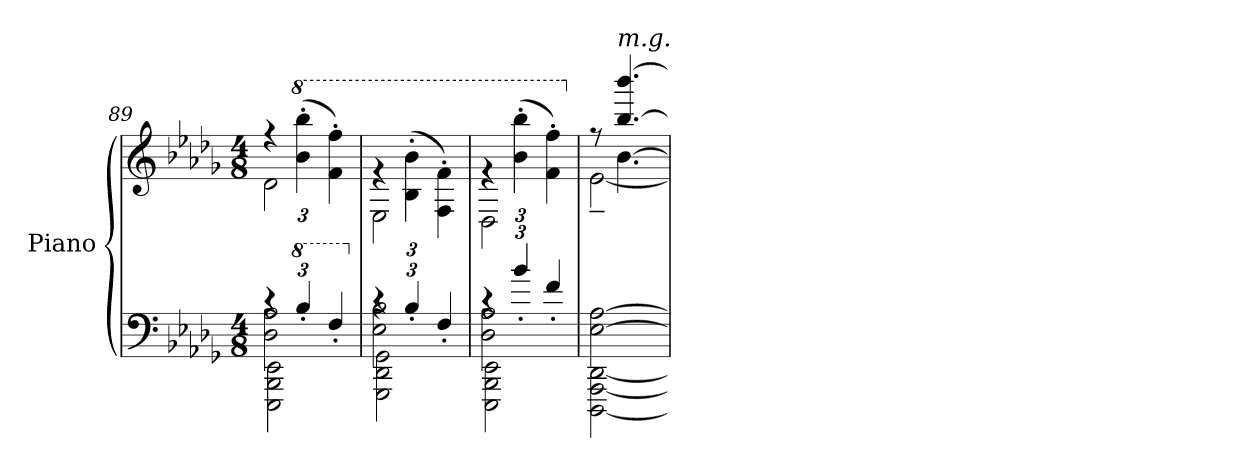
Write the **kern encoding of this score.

**kern	**kern
*part1	*part1
*staff2	*staff1
*I"Piano	*
*I'Pno.	*
*clefF4	*clefG2
*k[b-e-a-d-g-]	*k[b-e-a-d-g-]
*D-:	*D-:
*M4/8	*M4/8
=89	=89
*^	*
*	*Xbrackettup	*Xbrackettup
*	*^	*^
2D-\ 2A-\	6rc	2EEE-\ 2BBB-\ 2EE-\	6rff	2d-\
*8va	*	*	*	*
*	*	*	*8va	*
.	6b-'>/	.	(>6bb-\'< 6bbb-\'<	.
.	6f'>/	.	6ff\'< 6fff\'<)	.
!!LO:PB:g=z	!!
=90	=90	=90	=90	=90
*X8va	*	*	*	*
2E-\ 2B-\	6rc	2GGG-\ 2DD-\ 2GG-\	6rff	2e-\
.	6B-'>/	.	(>6b-\'< 6bb-\'<	.
.	6F'>/	.	6f\'< 6ff\'<)	.
=91	=91	=91	=91	=91
2D-\ 2A-\	6rc	2EEE-\ 2BBB-\ 2EE-\	6rff	2d-\
*	*	*	*8va	*
.	6b-'>/	.	(>6bb-\'< 6bbb-\'<	.
.	6f'>/	.	6ff\'< 6fff\'<)	.
*v	*v	*v	*	*
*	*v	*v
=92	=92
*X8va	*
*^	*
*	*	*X8va
*	*	*^
*	*	*	*^
[<2E-\ [<2A-\	[<2DDD-\ [<2AAA-\ [<2DD-\	8rff	[<2e-~<\	8ryy
!	!	!LO:TX:a:i:t=m.g.	!	!
.	.	[>4.bb-/ [>4.bbb-/	.	[4.b-\
*v	*v	*	*	*
*	*v	*v	*v
=	=
*-	*-
